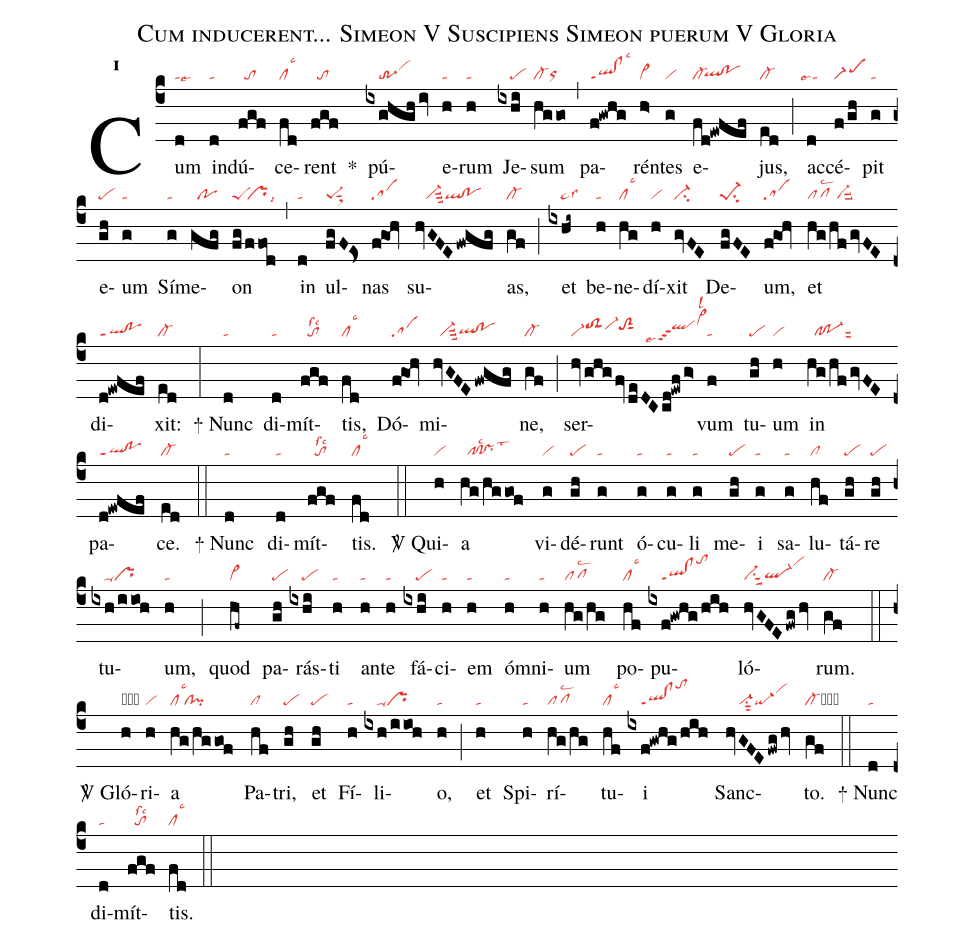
name:Cum inducerent... Simeon V Suscipiens Simeon puerum V Gloria;
office-part:re;
mode:1;
nabc-lines:1;
%%
initial-style: 1;
name: Cum inducerent... Simeon;
mode: 1;
office-part: Responsorium;
annotation: Resp.;
annotation: i;
nabc-lines: 1;
%%
(c4) Cum(d|talse9) in(d|ta)dú(fgf|//to)ce(fd|cllsc3)rent(fgf|//to) <sp>*</sp>() pú(ixghgh/iv|////tr-3vihj)e(h|ta)rum(h|ta) Je(ixhi|////pe)sum(hggo|cl-orhg) (,) pa(f!gwhg|ql!clppt1lsc3)rén(h>|vi>)tes(g|vi) e(fd!ewfef|cl-`qlhg!pohg)jus,(ed|cl-) (;) ac(d|``talse4)cé(f/gh|scM1)pit(g|ta) e(gh|pe)um(g|ta) Sí(g|ta)me(gfg|//po)on(fg/ffod|peS`prlsi9) (,) in(d|ta) ul(fgF!Es>|pe-1sut1sux1)nas(f!goh|sa) su(hvGFE/fwgfg|///vi-suu3ql!po)as,(gf|cl-) (;) et(ixhi~|////ta>lss3) be(h|ta)ne(hg|cllsc3)dí(h|vi)xit(gvFE|ci-) De(fgFE|pe-1su2)um,(f!goh|sa) et(hg/hf/gvFE|pflsc2vi-suu2) di(d!ewfef|ql!poppt1)xit:(ed|cl-) (:)
<sp>+</sp> Nunc(d|ta) di(d|ta)mít(fgf|//tolssc2)tis,(fd|cllsc3) Dó(f!goh|sa)mi(hvGFE/fwgfg|//vi-suu3qlhg!pohg)ne,(gf|cl-) (;) ser(hv/ghg/fv/deDC/cd!ewf/g>|vi-toS2hivi-hitoS2hisut1///qlhippt3lse7vi>hklsl2)vum(f|ta) tu(gh|pe)um(h|vi) in(hg/hf/gvFE|//cl!po-1suu2) pa(d!ewfef|ql!poppt1)ce.(ed|cl-) (::)
<sp>+</sp> Nunc(d|ta) di(d|ta)mít(fgf|//tolssc2)tis.(fd|cllsc3) (::)

<sp>V/</sp> Qui(h|vi)a(hg/hggof|//pf!prlsc2lst3) vi(g|vi)dé(gh|pe)runt(g|ta) ó(g|ta)cu(g|ta)li(g|ta) me(gh|pe)i(g|ta) sa(g|ta)lu(hf|cl)tá(gh|pe)re(gh|pe) tu(ixh/iioh|////prppu1)um,(h|ta) (;) quod(hf~|vi>) pa(gh|pe)rás(ixhi|////pe)ti(h|ta) an(h|ta)te(h|ta) fá(ixhi|////pe)ci(h|ta)em(h|ta) óm(h|ta)ni(h|ta)um(hg/hg|pflsc2) po(hf|cllsc3)pu(ixf!gwhg/hih|////ql!clppt1tohm)ló(hvGFE/fwg/hv|vi-su1suu2ql-hgvihl)rum.(gf|cl-) (::)

<sp>V/</sp> Gló(h|obvi)ri(h|vi)a(hg/hggof|cllsc3`cl!pi) Pa(hf|cl)tri,(gh|pe) et(gh|pe) Fí(h|ta)li(ixh/iioh|////prppu1)o,(h|ta) (;) et(h|ta) Spi(h|ta)rí(hg/hg|pflsc2)tu(hf|cllsc3)i(ixf!gwhg/hih|////ql!clppt1tohm) Sanc(hvGFE/fwg/hv|////vi-su1sut2qi-vihk)to.(gf|cl-cb) (::)
<sp>+</sp> Nunc(d|ta) di(d|ta)mít(fgf|//tolssc2)tis.(fd|cllsc3) (::)
